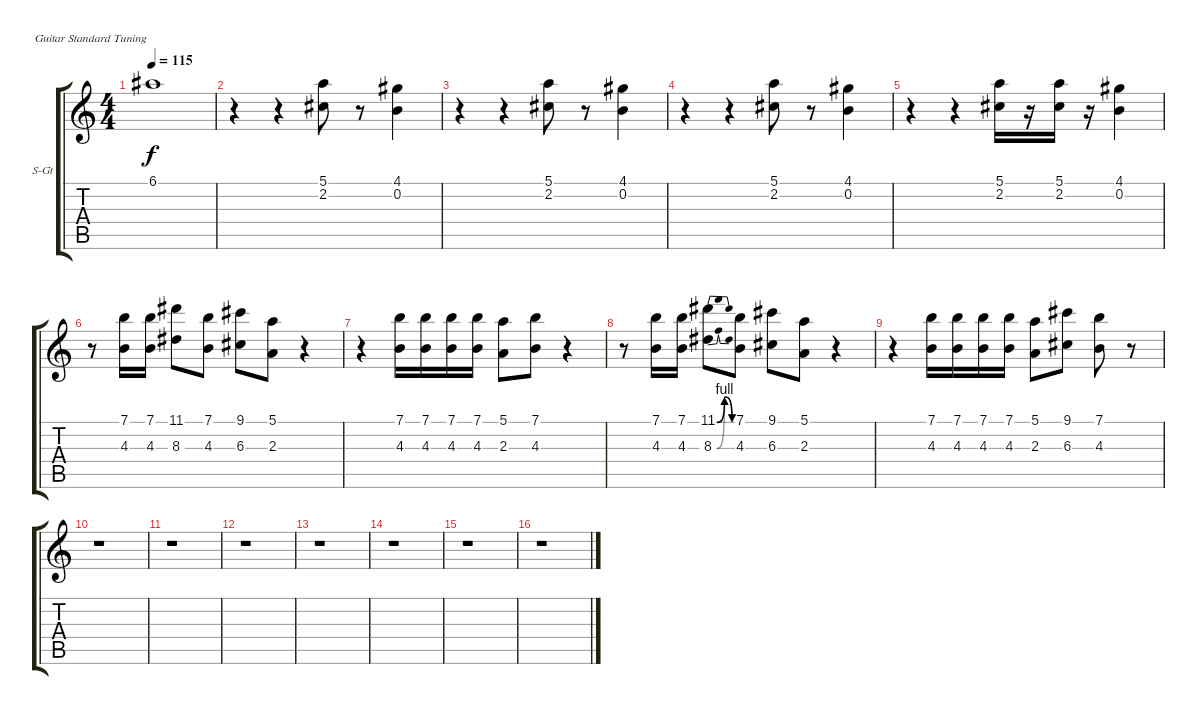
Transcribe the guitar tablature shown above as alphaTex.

\bracketExtendMode groupsimilarinstruments
\firstSystemTrackNameOrientation horizontal
\otherSystemsTrackNameOrientation horizontal
\track ("Герыч" "S-Gt") {instrument brasssection}
\staff {score tabs}
\tuning (E4 B3 G3 D3 A2 E2)
\displaytranspose 12
\ts (4 4)
\tempo 115
\clef g2
\ks c
6.1.1{dy f instrument brasssection} |
r.4 r.4 (5.1 2.2).8 r.8 (4.1 0.2).4 |
r.4 r.4 (5.1 2.2).8 r.8 (4.1 0.2).4 |
r.4 r.4 (5.1 2.2).8 r.8 (4.1 0.2).4 |
r.4 r.4 (5.1 2.2).16 r.16 (5.1 2.2).16 r.16 (4.1 0.2).4 |
r.8 (7.1 4.3).16 (7.1 4.3).16 (11.1 8.3).8 (7.1 4.3).8 (9.1 6.3).8 (5.1 2.3).8 r.4 |
r.4 (7.1 4.3).16 (7.1 4.3).16 (7.1 4.3).16 (7.1 4.3).16 (5.1 2.3).8 (7.1 4.3).8 r.4 |
r.8 (7.1 4.3).16 (7.1 4.3).16 (11.1{be (bendrelease 0 0 30 4 30 4 60 0)} 8.3{be (bendrelease 0 0 30 4 30 4 60 0)}).8 (7.1 4.3).8 (9.1 6.3).8 (5.1 2.3).8 r.4 |
r.4 (7.1 4.3).16 (7.1 4.3).16 (7.1 4.3).16 (7.1 4.3).16 (5.1 2.3).8 (9.1 6.3).8 (7.1 4.3).8 r.8 |
r.1 |
r.1 |
r.1 |
r.1 |
r.1 |
r.1 |
r.1
